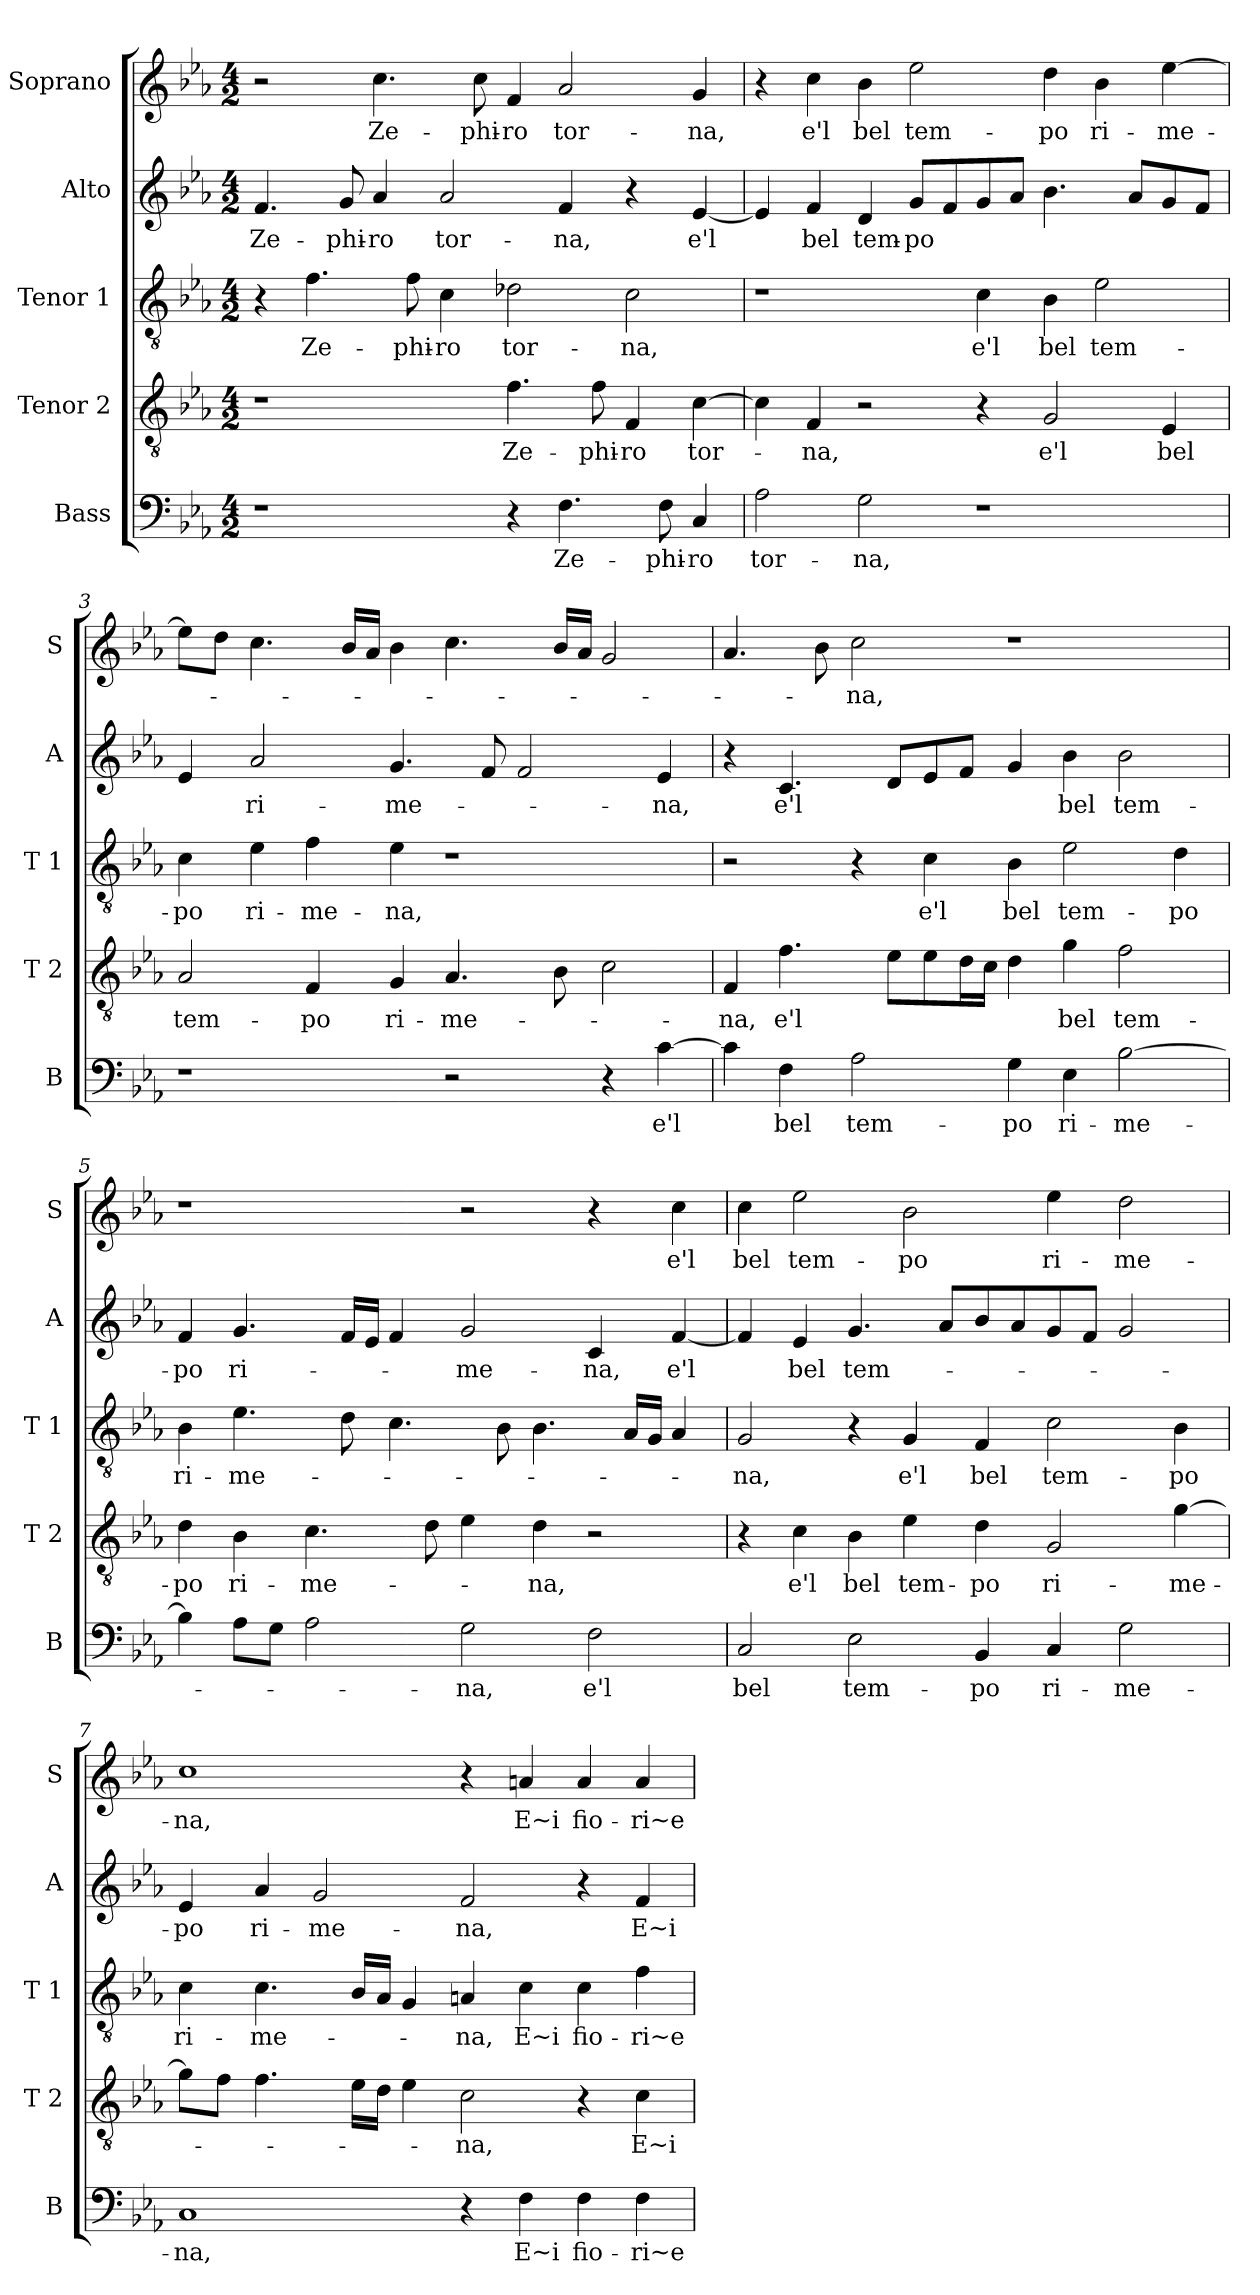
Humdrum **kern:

**kern	**text	**kern	**text	**kern	**text	**kern	**text	**kern	**text
*part5	*part5	*part4	*part4	*part3	*part3	*part2	*part2	*part1	*part1
*staff5	*staff5	*staff4	*staff4	*staff3	*staff3	*staff2	*staff2	*staff1	*staff1
*I"Bass	*	*I"Tenor 2	*	*I"Tenor 1	*	*I"Alto	*	*I"Soprano	*
*I'B	*	*I'T 2	*	*I'T 1	*	*I'A	*	*I'S	*
*clefF4	*	*clefGv2	*	*clefGv2	*	*clefG2	*	*clefG2	*
*k[b-e-a-]	*	*k[b-e-a-]	*	*k[b-e-a-]	*	*k[b-e-a-]	*	*k[b-e-a-]	*
*E-:	*	*E-:	*	*E-:	*	*E-:	*	*E-:	*
*M4/2	*	*M4/2	*	*M4/2	*	*M4/2	*	*M4/2	*
=1	=1	=1	=1	=1	=1	=1	=1	=1	=1
!	!	!	!	!	!	!	!LO:LY:b	!	!
1r	.	1r	.	4r	.	4.f/	Ze-	2r	.
!	!	!	!	!	!LO:LY:b	!	!	!	!
.	.	.	.	4.f\	Ze-	.	.	.	.
!	!	!	!	!	!	!	!LO:LY:b	!	!
.	.	.	.	.	.	8g/	-phi-	.	.
!	!	!	!	!	!	!	!LO:LY:b	!	!LO:LY:b
.	.	.	.	.	.	4a-/	-ro	4.cc\	Ze-
!	!	!	!	!	!LO:LY:b	!	!	!	!
.	.	.	.	8f\	-phi-	.	.	.	.
!	!	!	!	!	!LO:LY:b	!	!LO:LY:b	!	!
.	.	.	.	4c\	-ro	2a-/	tor-	.	.
!	!	!	!	!	!	!	!	!	!LO:LY:b
.	.	.	.	.	.	.	.	8cc\	-phi-
!	!	!	!LO:LY:b	!	!LO:LY:b	!	!	!	!LO:LY:b
4r	.	4.f\	Ze-	2d-X\	tor-	.	.	4f/	-ro
!	!LO:LY:b	!	!	!	!	!	!LO:LY:b	!	!LO:LY:b
4.F\	Ze-	.	.	.	.	4f/	-na,	2a-/	tor-
!	!	!	!LO:LY:b	!	!	!	!	!	!
.	.	8f\	-phi-	.	.	.	.	.	.
!	!	!	!LO:LY:b	!	!LO:LY:b	!	!	!	!
.	.	4F/	-ro	2c\	-na,	4r	.	.	.
!	!LO:LY:b	!	!	!	!	!	!	!	!
8F\	-phi-	.	.	.	.	.	.	.	.
!	!LO:LY:b	!	!LO:LY:b	!	!	!	!LO:LY:b	!	!LO:LY:b
4C/	-ro	[4c\	tor-	.	.	[4e-/	e'l	4g/	-na,
=2	=2	=2	=2	=2	=2	=2	=2	=2	=2
!	!LO:LY:b	!	!	!	!	!	!	!	!
2A-\	tor-	4c\]	.	1r	.	4e-/]	.	4r	.
!	!	!	!LO:LY:b	!	!	!	!LO:LY:b	!	!LO:LY:b
.	.	4F/	-na,	.	.	4f/	bel	4cc\	e'l
!	!LO:LY:b	!	!	!	!	!	!LO:LY:b	!	!LO:LY:b
2G\	-na,	2r	.	.	.	4d/	tem-	4b-\	bel
!	!	!	!	!	!	!	!LO:LY:b	!	!LO:LY:b
.	.	.	.	.	.	8g/L	-po	2ee-\	tem-
.	.	.	.	.	.	8f/	.	.	.
!	!	!	!	!	!LO:LY:b	!	!	!	!
1r	.	4r	.	4c\	e'l	8g/	.	.	.
.	.	.	.	.	.	8a-/J	.	.	.
!	!	!	!LO:LY:b	!	!LO:LY:b	!	!	!	!LO:LY:b
.	.	2G/	e'l	4B-\	bel	4.b-\	.	4dd\	-po
!	!	!	!	!	!LO:LY:b	!	!	!	!LO:LY:b
.	.	.	.	2e-\	tem-	.	.	4b-\	ri-
.	.	.	.	.	.	8a-/L	.	.	.
!	!	!	!LO:LY:b	!	!	!	!	!	!LO:LY:b
.	.	4E-/	bel	.	.	8g/	.	[4ee-\	-me-
.	.	.	.	.	.	8f/J	.	.	.
=3	=3	=3	=3	=3	=3	=3	=3	=3	=3
!	!	!	!LO:LY:b	!	!LO:LY:b	!	!	!	!
1r	.	2A-/	tem-	4c\	-po	4e-/	.	8ee-\L]	.
.	.	.	.	.	.	.	.	8dd\J	.
!	!	!	!	!	!LO:LY:b	!	!LO:LY:b	!	!
.	.	.	.	4e-\	ri-	2a-/	ri-	4.cc\	.
!	!	!	!LO:LY:b	!	!LO:LY:b	!	!	!	!
.	.	4F/	-po	4f\	-me-	.	.	.	.
.	.	.	.	.	.	.	.	16b-/LL	.
.	.	.	.	.	.	.	.	16a-/JJ	.
!	!	!	!LO:LY:b	!	!LO:LY:b	!	!LO:LY:b	!	!
.	.	4G/	ri-	4e-\	-na,	4.g/	-me-	4b-\	.
!	!	!	!LO:LY:b	!	!	!	!	!	!
2r	.	4.A-/	-me-	1r	.	.	.	4.cc\	.
.	.	.	.	.	.	8f/	.	.	.
.	.	.	.	.	.	2f/	.	.	.
.	.	8B-\	.	.	.	.	.	16b-/LL	.
.	.	.	.	.	.	.	.	16a-/JJ	.
4r	.	2c\	.	.	.	.	.	2g/	.
!	!LO:LY:b	!	!	!	!	!	!LO:LY:b	!	!
[4c\	e'l	.	.	.	.	4e-/	-na,	.	.
!!LO:LB:g=z
=4	=4	=4	=4	=4	=4	=4	=4	=4	=4
!	!	!	!LO:LY:b	!	!	!	!	!	!
4c\]	.	4F/	-na,	2r	.	4r	.	4.a-/	.
!	!LO:LY:b	!	!LO:LY:b	!	!	!	!LO:LY:b	!	!
4F\	bel	4.f\	e'l	.	.	4.c/	e'l	.	.
.	.	.	.	.	.	.	.	8b-\	.
!	!LO:LY:b	!	!	!	!	!	!	!	!LO:LY:b
2A-\	tem-	.	.	4r	.	.	.	2cc\	-na,
.	.	8e-\L	.	.	.	8d/L	.	.	.
!	!	!	!	!	!LO:LY:b	!	!	!	!
.	.	8e-\	.	4c\	e'l	8e-/	.	.	.
.	.	16d\L	.	.	.	8f/J	.	.	.
.	.	16c\JJ	.	.	.	.	.	.	.
!	!LO:LY:b	!	!	!	!LO:LY:b	!	!	!	!
4G\	-po	4d\	.	4B-\	bel	4g/	.	1r	.
!	!LO:LY:b	!	!LO:LY:b	!	!LO:LY:b	!	!LO:LY:b	!	!
4E-\	ri-	4g\	bel	2e-\	tem-	4b-\	bel	.	.
!	!LO:LY:b	!	!LO:LY:b	!	!	!	!LO:LY:b	!	!
[2B-\	-me-	2f\	tem-	.	.	2b-\	tem-	.	.
!	!	!	!	!	!LO:LY:b	!	!	!	!
.	.	.	.	4d\	-po	.	.	.	.
=5	=5	=5	=5	=5	=5	=5	=5	=5	=5
!	!	!	!LO:LY:b	!	!LO:LY:b	!	!LO:LY:b	!	!
4B-\]	.	4d\	-po	4B-\	ri-	4f/	-po	1r	.
!	!	!	!LO:LY:b	!	!LO:LY:b	!	!LO:LY:b	!	!
8A-\L	.	4B-\	ri-	4.e-\	-me-	4.g/	ri-	.	.
8G\J	.	.	.	.	.	.	.	.	.
!	!	!	!LO:LY:b	!	!	!	!	!	!
2A-\	.	4.c\	-me-	.	.	.	.	.	.
.	.	.	.	8d\	.	16f/LL	.	.	.
.	.	.	.	.	.	16e-/JJ	.	.	.
.	.	.	.	4.c\	.	4f/	.	.	.
.	.	8d\	.	.	.	.	.	.	.
!	!LO:LY:b	!	!	!	!	!	!LO:LY:b	!	!
2G\	-na,	4e-\	.	.	.	2g/	-me-	2r	.
.	.	.	.	8B-\	.	.	.	.	.
!	!	!	!LO:LY:b	!	!	!	!	!	!
.	.	4d\	-na,	4.B-\	.	.	.	.	.
!	!LO:LY:b	!	!	!	!	!	!LO:LY:b	!	!
2F\	e'l	2r	.	.	.	4c/	-na,	4r	.
.	.	.	.	16A-/LL	.	.	.	.	.
.	.	.	.	16G/JJ	.	.	.	.	.
!	!	!	!	!	!	!	!LO:LY:b	!	!LO:LY:b
.	.	.	.	4A-/	.	[4f/	e'l	4cc\	e'l
=6	=6	=6	=6	=6	=6	=6	=6	=6	=6
!	!LO:LY:b	!	!	!	!LO:LY:b	!	!	!	!LO:LY:b
2C/	bel	4r	.	2G/	-na,	4f/]	.	4cc\	bel
!	!	!	!LO:LY:b	!	!	!	!LO:LY:b	!	!LO:LY:b
.	.	4c\	e'l	.	.	4e-/	bel	2ee-\	tem-
!	!LO:LY:b	!	!LO:LY:b	!	!	!	!LO:LY:b	!	!
2E-\	tem-	4B-\	bel	4r	.	4.g/	tem-	.	.
!	!	!	!LO:LY:b	!	!LO:LY:b	!	!	!	!LO:LY:b
.	.	4e-\	tem-	4G/	e'l	.	.	2b-\	-po
.	.	.	.	.	.	8a-/L	.	.	.
!	!LO:LY:b	!	!LO:LY:b	!	!LO:LY:b	!	!	!	!
4BB-/	-po	4d\	-po	4F/	bel	8b-/	.	.	.
.	.	.	.	.	.	8a-/	.	.	.
!	!LO:LY:b	!	!LO:LY:b	!	!LO:LY:b	!	!	!	!LO:LY:b
4C/	ri-	2G/	ri-	2c\	tem-	8g/	.	4ee-\	ri-
.	.	.	.	.	.	8f/J	.	.	.
!	!LO:LY:b	!	!	!	!	!	!	!	!LO:LY:b
2G\	-me-	.	.	.	.	2g/	.	2dd\	-me-
!	!	!	!LO:LY:b	!	!LO:LY:b	!	!	!	!
.	.	[4g\	-me-	4B-\	-po	.	.	.	.
!!LO:PB:g=z
=7	=7	=7	=7	=7	=7	=7	=7	=7	=7
!	!LO:LY:b	!	!	!	!LO:LY:b	!	!LO:LY:b	!	!LO:LY:b
1C	-na,	8g\L]	.	4c\	ri-	4e-/	-po	1cc	-na,
.	.	8f\J	.	.	.	.	.	.	.
!	!	!	!	!	!LO:LY:b	!	!LO:LY:b	!	!
.	.	4.f\	.	4.c\	-me-	4a-/	ri-	.	.
!	!	!	!	!	!	!	!LO:LY:b	!	!
.	.	.	.	.	.	2g/	-me-	.	.
.	.	16e-\LL	.	16B-/LL	.	.	.	.	.
.	.	16d\JJ	.	16A-/JJ	.	.	.	.	.
.	.	4e-\	.	4G/	.	.	.	.	.
!	!	!	!LO:LY:b	!	!LO:LY:b	!	!LO:LY:b	!	!
4r	.	2c\	-na,	4An/	-na,	2f/	-na,	4r	.
!	!LO:LY:b	!	!	!	!LO:LY:b	!	!	!	!LO:LY:b
4F\	E~i	.	.	4c\	E~i	.	.	4an/	E~i
!	!LO:LY:b	!	!	!	!LO:LY:b	!	!	!	!LO:LY:b
4F\	fio-	4r	.	4c\	fio-	4r	.	4a/	fio-
!	!LO:LY:b	!	!LO:LY:b	!	!LO:LY:b	!	!LO:LY:b	!	!LO:LY:b
4F\	-ri~e	4c\	E~i	4f\	-ri~e	4f/	E~i	4a/	-ri~e
=	=	=	=	=	=	=	=	=	=
*-	*-	*-	*-	*-	*-	*-	*-	*-	*-
